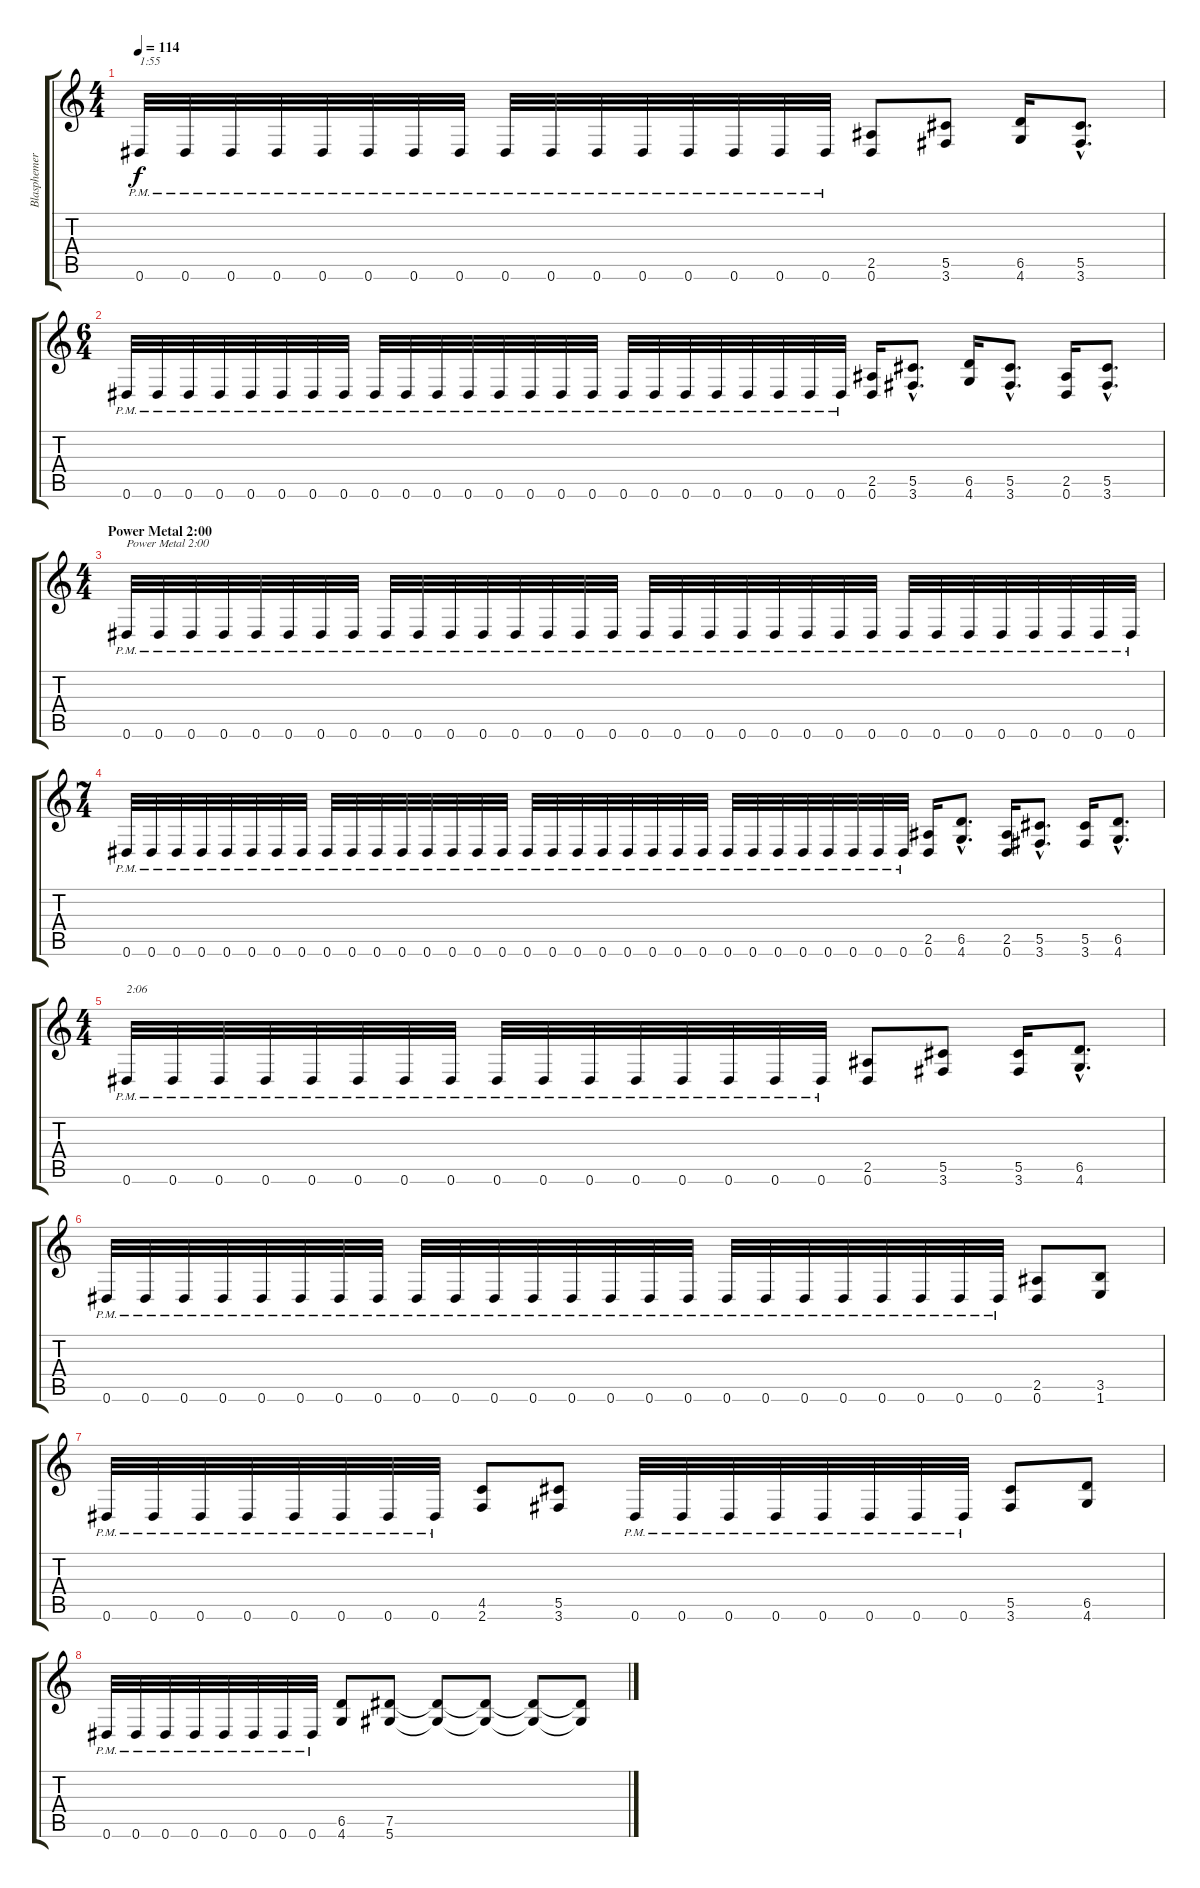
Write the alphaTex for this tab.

\track ("Blasphemer - ADD SOLO, please.Bars 68-75" "Blasphemer") {instrument overdrivenguitar}
\staff {score tabs}
\tuning (Eb4 Bb3 Gb3 Db3 Ab2 Eb2) {hide}
\ts (4 4)
\tempo 114
\clef g2
\ks c
0.6{pm}.32{txt "1:55" dy f} 0.6{pm}.32 0.6{pm}.32 0.6{pm}.32 0.6{pm}.32 0.6{pm}.32 0.6{pm}.32 0.6{pm}.32 0.6{pm}.32 0.6{pm}.32 0.6{pm}.32 0.6{pm}.32 0.6{pm}.32 0.6{pm}.32 0.6{pm}.32 0.6{pm}.32 (2.5 0.6).8 (5.5 3.6).8 (6.5 4.6).16 (5.5{hac} 3.6{hac}).8{d} |
\ts (6 4)
0.6{pm}.32 0.6{pm}.32 0.6{pm}.32 0.6{pm}.32 0.6{pm}.32 0.6{pm}.32 0.6{pm}.32 0.6{pm}.32 0.6{pm}.32 0.6{pm}.32 0.6{pm}.32 0.6{pm}.32 0.6{pm}.32 0.6{pm}.32 0.6{pm}.32 0.6{pm}.32 0.6{pm}.32 0.6{pm}.32 0.6{pm}.32 0.6{pm}.32 0.6{pm}.32 0.6{pm}.32 0.6{pm}.32 0.6{pm}.32 (2.5 0.6).16 (5.5{hac} 3.6{hac}).8{d} (6.5 4.6).16 (5.5{hac} 3.6{hac}).8{d} (2.5 0.6).16 (5.5{hac} 3.6{hac}).8{d} |
\ts (4 4)
\section ("" "Power Metal 2:00")
0.6{pm}.32{txt "Power Metal 2:00"} 0.6{pm}.32 0.6{pm}.32 0.6{pm}.32 0.6{pm}.32 0.6{pm}.32 0.6{pm}.32 0.6{pm}.32 0.6{pm}.32 0.6{pm}.32 0.6{pm}.32 0.6{pm}.32 0.6{pm}.32 0.6{pm}.32 0.6{pm}.32 0.6{pm}.32 0.6{pm}.32 0.6{pm}.32 0.6{pm}.32 0.6{pm}.32 0.6{pm}.32 0.6{pm}.32 0.6{pm}.32 0.6{pm}.32 0.6{pm}.32 0.6{pm}.32 0.6{pm}.32 0.6{pm}.32 0.6{pm}.32 0.6{pm}.32 0.6{pm}.32 0.6{pm}.32 |
\ts (7 4)
0.6{pm}.32 0.6{pm}.32 0.6{pm}.32 0.6{pm}.32 0.6{pm}.32 0.6{pm}.32 0.6{pm}.32 0.6{pm}.32 0.6{pm}.32 0.6{pm}.32 0.6{pm}.32 0.6{pm}.32 0.6{pm}.32 0.6{pm}.32 0.6{pm}.32 0.6{pm}.32 0.6{pm}.32 0.6{pm}.32 0.6{pm}.32 0.6{pm}.32 0.6{pm}.32 0.6{pm}.32 0.6{pm}.32 0.6{pm}.32 0.6{pm}.32 0.6{pm}.32 0.6{pm}.32 0.6{pm}.32 0.6{pm}.32 0.6{pm}.32 0.6{pm}.32 0.6{pm}.32 (2.5 0.6).16 (6.5{hac} 4.6{hac}).8{d} (2.5 0.6).16 (5.5{hac} 3.6{hac}).8{d} (5.5 3.6).16 (6.5{hac} 4.6{hac}).8{d} |
\ts (4 4)
0.6{pm}.32{txt "2:06"} 0.6{pm}.32 0.6{pm}.32 0.6{pm}.32 0.6{pm}.32 0.6{pm}.32 0.6{pm}.32 0.6{pm}.32 0.6{pm}.32 0.6{pm}.32 0.6{pm}.32 0.6{pm}.32 0.6{pm}.32 0.6{pm}.32 0.6{pm}.32 0.6{pm}.32 (2.5 0.6).8 (5.5 3.6).8 (5.5 3.6).16 (6.5{hac} 4.6{hac}).8{d} |
0.6{pm}.32 0.6{pm}.32 0.6{pm}.32 0.6{pm}.32 0.6{pm}.32 0.6{pm}.32 0.6{pm}.32 0.6{pm}.32 0.6{pm}.32 0.6{pm}.32 0.6{pm}.32 0.6{pm}.32 0.6{pm}.32 0.6{pm}.32 0.6{pm}.32 0.6{pm}.32 0.6{pm}.32 0.6{pm}.32 0.6{pm}.32 0.6{pm}.32 0.6{pm}.32 0.6{pm}.32 0.6{pm}.32 0.6{pm}.32 (2.5 0.6).8 (3.5 1.6).8 |
0.6{pm}.32 0.6{pm}.32 0.6{pm}.32 0.6{pm}.32 0.6{pm}.32 0.6{pm}.32 0.6{pm}.32 0.6{pm}.32 (4.5 2.6).8 (5.5 3.6).8 0.6{pm}.32 0.6{pm}.32 0.6{pm}.32 0.6{pm}.32 0.6{pm}.32 0.6{pm}.32 0.6{pm}.32 0.6{pm}.32 (5.5 3.6).8 (6.5 4.6).8 |
0.6{pm}.32 0.6{pm}.32 0.6{pm}.32 0.6{pm}.32 0.6{pm}.32 0.6{pm}.32 0.6{pm}.32 0.6{pm}.32 (6.5 4.6).8 (7.5 5.6).8 (7.5{t} 5.6{t}).8 (7.5{t} 5.6{t}).8 (7.5{t} 5.6{t}).8 (7.5{t} 5.6{t}).8
